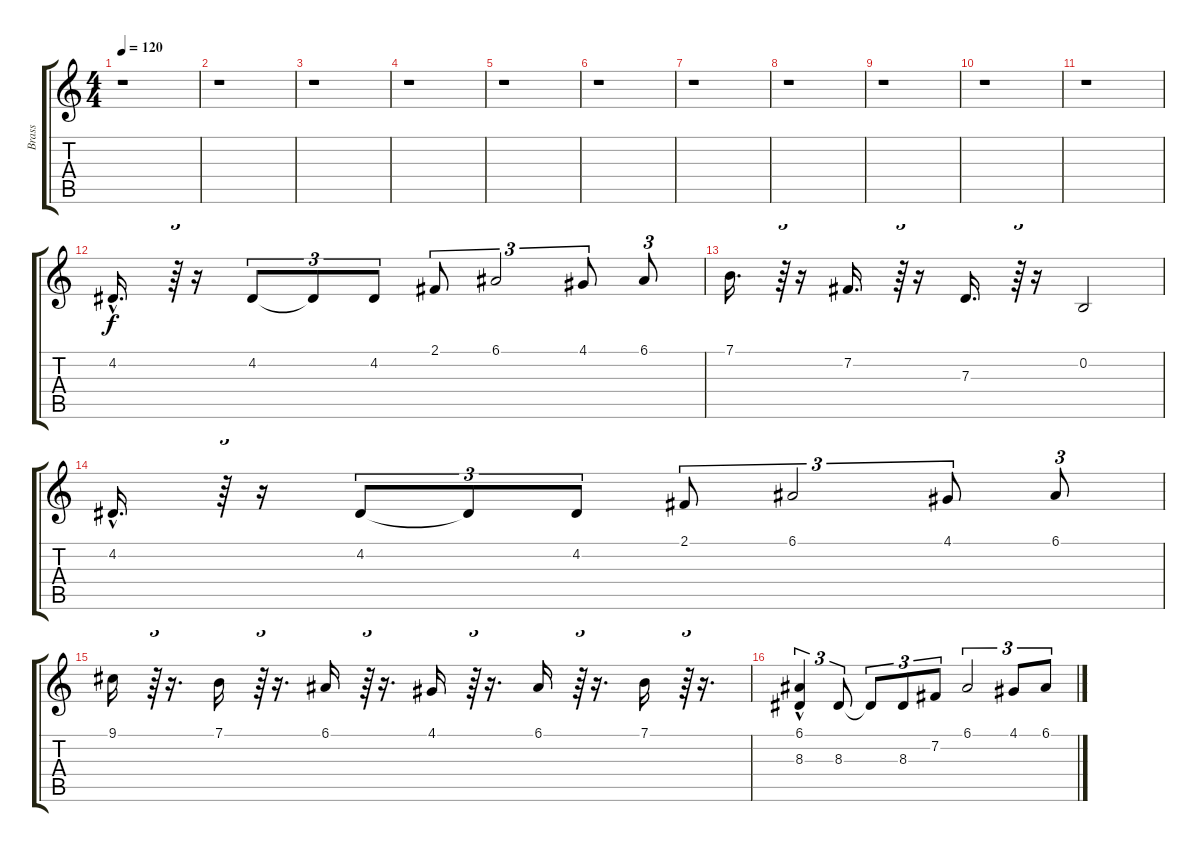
\track ("Brass" "Brass") {instrument brasssection}
\staff {score tabs}
\tuning (E4 B3 G3 D3 A2 E2) {hide}
\ts (4 4)
\tempo 120
\clef g2
\ks c
r.1{dy f} |
r.1 |
r.1 |
r.1 |
r.1 |
r.1 |
r.1 |
r.1 |
r.1 |
r.1 |
r.1 |
4.2{hac}.16{d} r.64{tu (3 2)} r.16 4.2.8{tu (3 2)} 4.2{t}.8{tu (3 2)} 4.2.8{tu (3 2)} 2.1.8{tu (3 2)} 6.1.2{tu (3 2)} 4.1.8{tu (3 2)} 6.1.8{tu (3 2)} |
7.1.16{d} r.64{tu (3 2)} r.16 7.2.16{d} r.64{tu (3 2)} r.16 7.3.16{d} r.64{tu (3 2)} r.16 0.2.2 |
4.2{hac}.16{d} r.64{tu (3 2)} r.16 4.2.8{tu (3 2)} 4.2{t}.8{tu (3 2)} 4.2.8{tu (3 2)} 2.1.8{tu (3 2)} 6.1.2{tu (3 2)} 4.1.8{tu (3 2)} 6.1.8{tu (3 2)} |
9.1.16 r.64{tu (3 2)} r.16{d} 7.1.16 r.64{tu (3 2)} r.16{d} 6.1.16 r.64{tu (3 2)} r.16{d} 4.1.16 r.64{tu (3 2)} r.16{d} 6.1.16 r.64{tu (3 2)} r.16{d} 7.1.16 r.64{tu (3 2)} r.16{d} |
(6.1{hac} 8.3{hac}).4{tu (3 2)} 8.3.8{tu (3 2)} 8.3{t}.8{tu (3 2)} 8.3.8{tu (3 2)} 7.2.8{tu (3 2)} 6.1.2{tu (3 2)} 4.1.8{tu (3 2)} 6.1.8{tu (3 2)}
